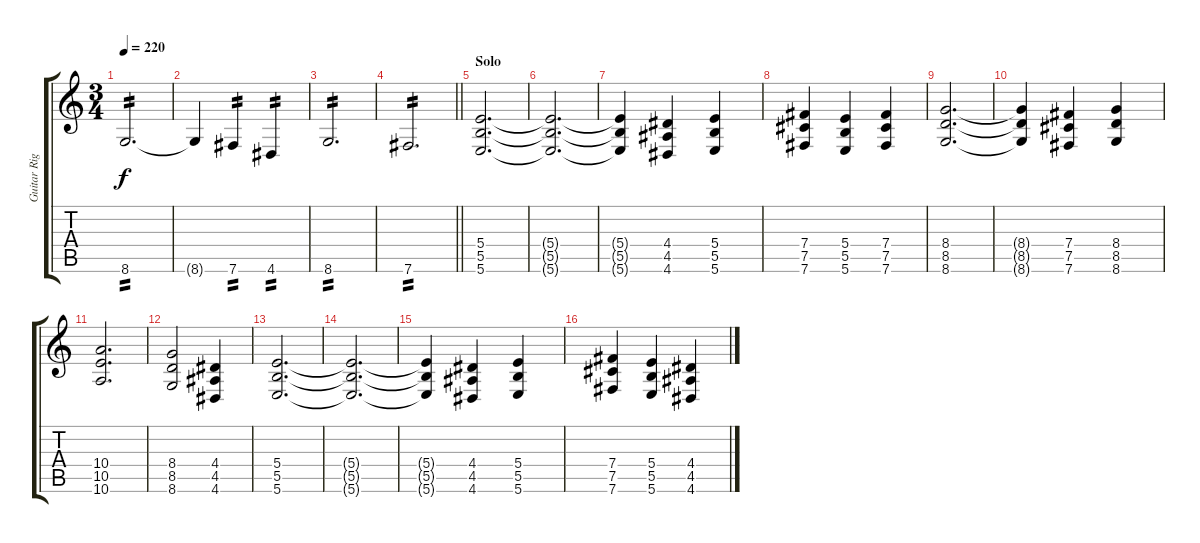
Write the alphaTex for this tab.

\track ("Guitar Right" "Guitar Rig") {instrument overdrivenguitar}
\staff {score tabs}
\tuning (Db4 Ab3 E3 B2 Gb2 B1) {hide}
\ts (3 4)
\tempo 220
\clef g2
\ks c
8.6.2{d tp 2 dy f} |
8.6{t}.4 7.6.4{tp 2} 4.6.4{tp 2} |
8.6.2{d tp 2} |
\barLineRight lightlight
7.6.2{d tp 2} |
\section ("" "Solo")
(5.4 5.5 5.6).2{d volume 11} |
(5.4{t} 5.5{t} 5.6{t}).2{d} |
(5.4{t} 5.5{t} 5.6{t}).4 (4.4 4.5 4.6).4 (5.4 5.5 5.6).4 |
(7.4 7.5 7.6).4 (5.4 5.5 5.6).4 (7.4 7.5 7.6).4 |
(8.4 8.5 8.6).2{d} |
(8.4{t} 8.5{t} 8.6{t}).4 (7.4 7.5 7.6).4 (8.4 8.5 8.6).4 |
(10.4 10.5 10.6).2{d} |
(8.4 8.5 8.6).2 (4.4 4.5 4.6).4 |
(5.4 5.5 5.6).2{d} |
(5.4{t} 5.5{t} 5.6{t}).2{d} |
(5.4{t} 5.5{t} 5.6{t}).4 (4.4 4.5 4.6).4 (5.4 5.5 5.6).4 |
(7.4 7.5 7.6).4 (5.4 5.5 5.6).4 (4.4 4.5 4.6).4
